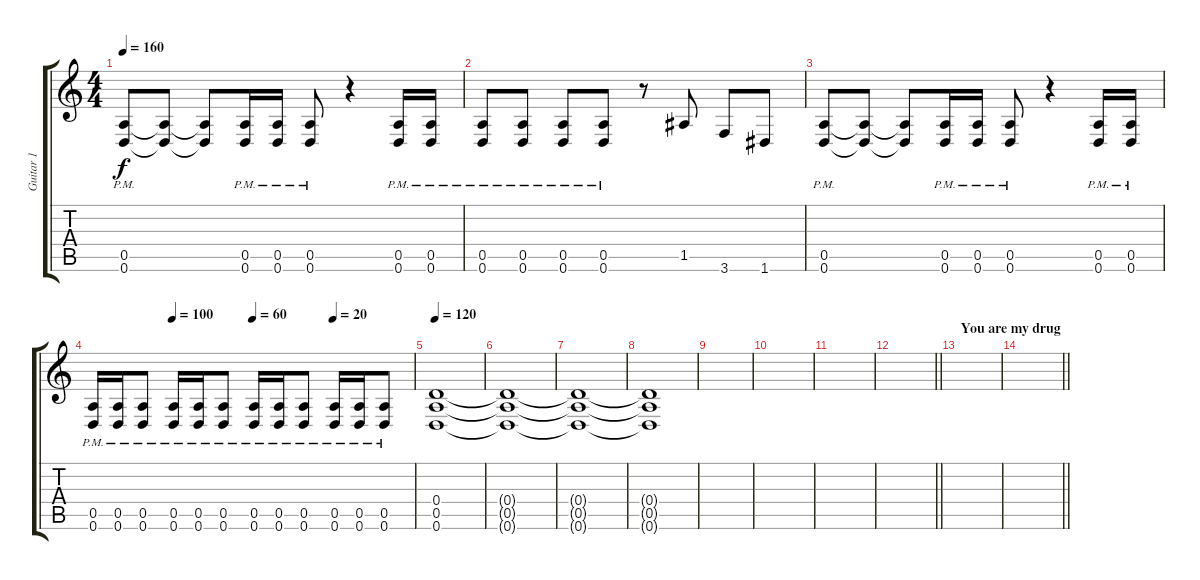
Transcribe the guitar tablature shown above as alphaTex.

\track ("Guitar 1" "Guitar 1") {instrument distortionguitar}
\staff {score tabs}
\tuning (E4 B3 G3 D3 A2 D2) {hide}
\ts (4 4)
\tempo 160
\clef g2
\ks c
(0.5{pm} 0.6{pm}).8{dy f} (0.5{t} 0.6{t}).8 (0.5{t} 0.6{t}).8 (0.5{pm} 0.6{pm}).16 (0.5{pm} 0.6{pm}).16 (0.5{pm} 0.6{pm}).8 r.4 (0.5{pm} 0.6{pm}).16 (0.5{pm} 0.6{pm}).16 |
(0.5{pm} 0.6{pm}).8 (0.5{pm} 0.6{pm}).8 (0.5{pm} 0.6{pm}).8 (0.5{pm} 0.6{pm}).8 r.8 1.5.8 3.6.8 1.6.8 |
(0.5{pm} 0.6{pm}).8 (0.5{t} 0.6{t}).8 (0.5{t} 0.6{t}).8 (0.5{pm} 0.6{pm}).16 (0.5{pm} 0.6{pm}).16 (0.5{pm} 0.6{pm}).8 r.4 (0.5{pm} 0.6{pm}).16 (0.5{pm} 0.6{pm}).16 |
\tempo (100 0.25)
\tempo (60 0.5)
\tempo (20 0.75)
(0.5{pm} 0.6{pm}).16 (0.5{pm} 0.6{pm}).16 (0.5{pm} 0.6{pm}).8 (0.5{pm} 0.6{pm}).16 (0.5{pm} 0.6{pm}).16 (0.5{pm} 0.6{pm}).8 (0.5{pm} 0.6{pm}).16 (0.5{pm} 0.6{pm}).16 (0.5{pm} 0.6{pm}).8 (0.5{pm} 0.6{pm}).16 (0.5{pm} 0.6{pm}).16 (0.5{pm} 0.6{pm}).8 |
\tempo 120
(0.4 0.5 0.6).1{volume 0} |
(0.4{t} 0.5{t} 0.6{t}).1 |
(0.4{t} 0.5{t} 0.6{t}).1 |
(0.4{t} 0.5{t} 0.6{t}).1 |
|
|
|
\barLineRight lightlight
|
\section ("" "You are my drug")
|
\barLineRight lightlight
